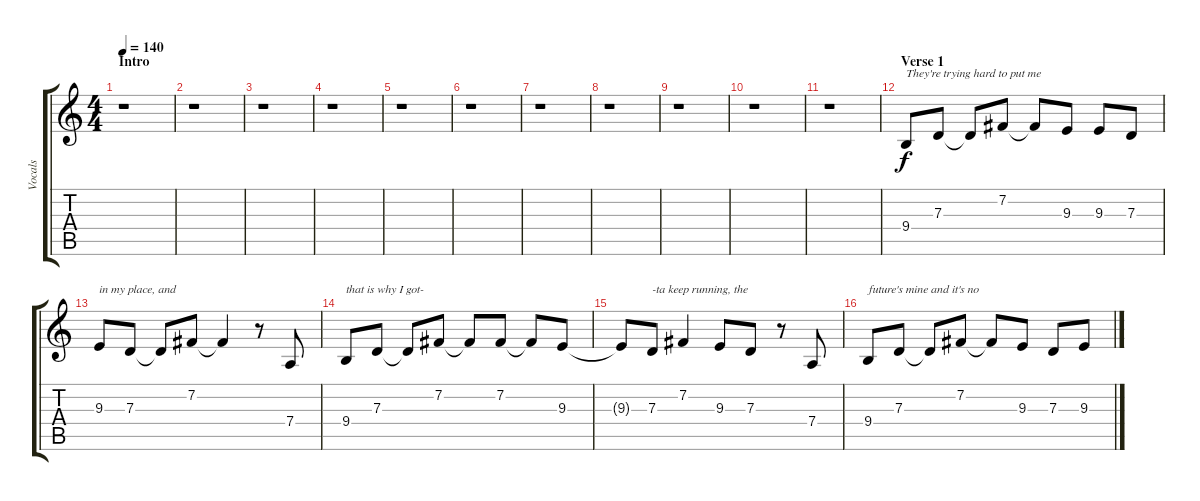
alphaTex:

\track ("Vocals" "Vocals") {instrument tenorsax}
\staff {score tabs}
\tuning (E4 B3 G3 D3 A2 E2) {hide}
\ts (4 4)
\section ("" "Intro")
\tempo 140
\clef g2
\ks c
r.1{dy f instrument tenorsax} |
r.1 |
r.1 |
r.1 |
r.1 |
r.1 |
r.1 |
r.1 |
r.1 |
r.1 |
r.1 |
\section ("" "Verse 1")
9.4.8{txt "They're trying hard to put me"} 7.3.8 7.3{t}.8 7.2.8 7.2{t}.8 9.3.8 9.3.8 7.3.8 |
9.3.8{txt "in my place, and"} 7.3.8 7.3{t}.8 7.2.8 7.2{t}.4 r.8 7.4.8 |
9.4.8{txt "that is why I got-"} 7.3.8 7.3{t}.8 7.2.8 7.2{t}.8 7.2.8 7.2{t}.8 9.3.8 |
9.3{t}.8 7.3.8{txt "-ta keep running, the"} 7.2.4 9.3.8 7.3.8 r.8 7.4.8 |
9.4.8{txt "future's mine and it's no"} 7.3.8 7.3{t}.8 7.2.8 7.2{t}.8 9.3.8 7.3.8 9.3.8
